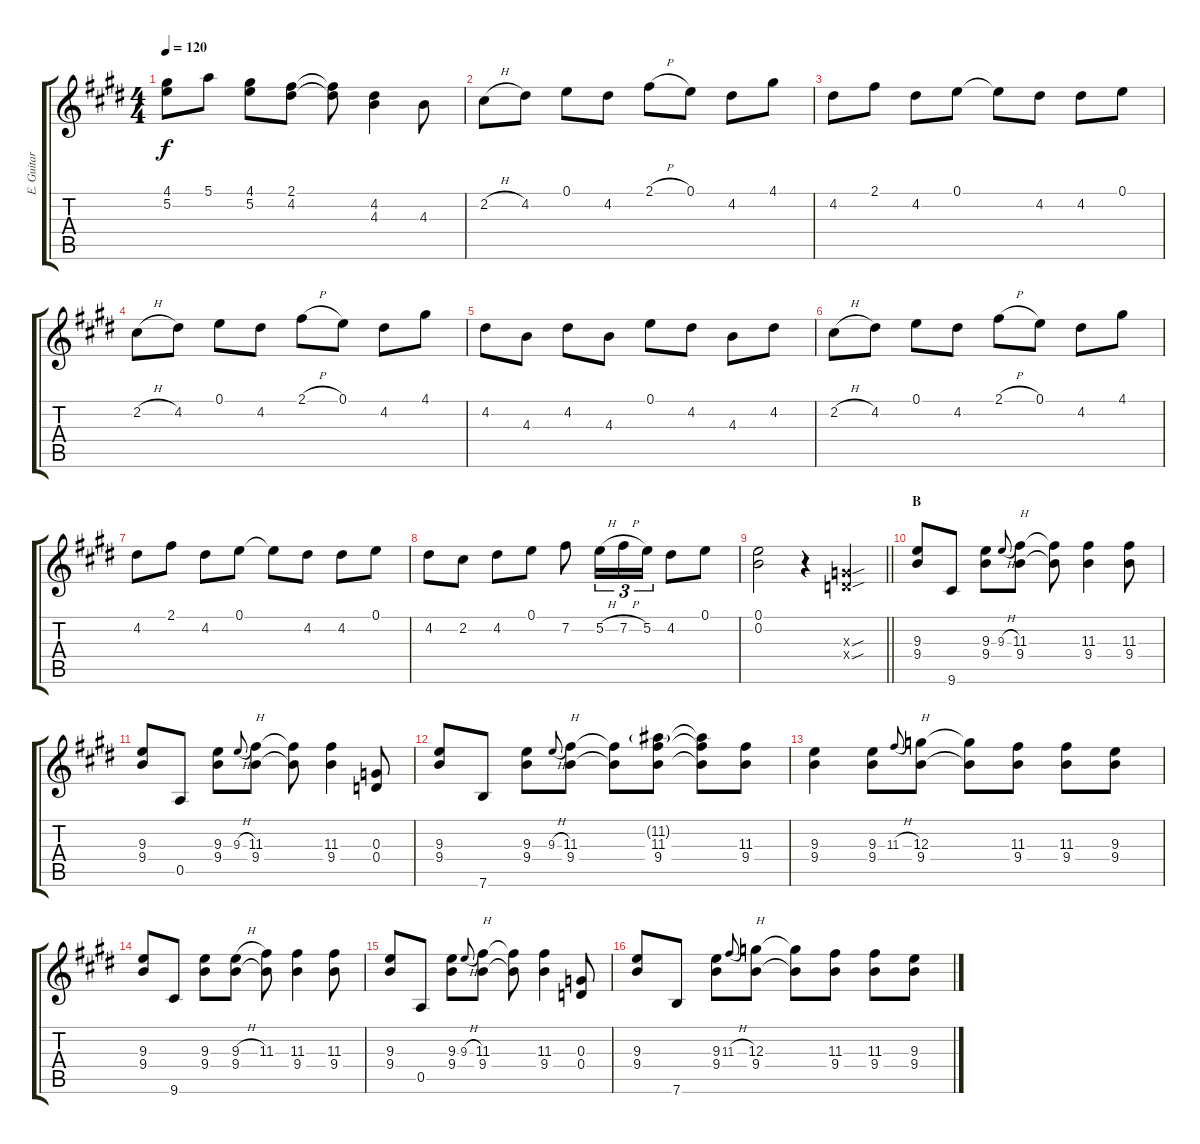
\track ("E. Guitar I" "E. Guitar ") {instrument electricguitarclean}
\staff {score tabs}
\tuning (E4 B3 G3 D3 A2 E2) {hide}
\ts (4 4)
\tempo 120
\clef g2
\ks e
(4.1 5.2).8{dy f} 5.1.8 (4.1 5.2).8 (2.1 4.2).8 (2.1{t} 4.2{t}).8 (4.2 4.3).4 4.3.8 |
2.2{h}.8 4.2.8 0.1.8 4.2.8 2.1{h}.8 0.1.8 4.2.8 4.1.8 |
4.2.8 2.1.8 4.2.8 0.1.8 0.1{t}.8 4.2.8 4.2.8 0.1.8 |
2.2{h}.8 4.2.8 0.1.8 4.2.8 2.1{h}.8 0.1.8 4.2.8 4.1.8 |
4.2.8 4.3.8 4.2.8 4.3.8 0.1.8 4.2.8 4.3.8 4.2.8 |
2.2{h}.8 4.2.8 0.1.8 4.2.8 2.1{h}.8 0.1.8 4.2.8 4.1.8 |
4.2.8 2.1.8 4.2.8 0.1.8 0.1{t}.8 4.2.8 4.2.8 0.1.8 |
4.2.8 2.2.8 4.2.8 0.1.8 7.2.8 5.2{h}.16{tu (3 2)} 7.2{h}.16{tu (3 2)} 5.2.16{tu (3 2)} 4.2.8 0.1.8 |
\barLineRight lightlight
(0.1 0.2).2 r.4 (0.3{sou x} 0.4{sou x}).4 |
\section ("" "B")
(9.3 9.4).8 9.6.8 (9.3 9.4).8 9.3{h}.8{gr onbeat} (11.3 9.4).8{txt "H"} (11.3{t} 9.4{t}).8 (11.3 9.4).4 (11.3 9.4).8 |
(9.3 9.4).8 0.5.8 (9.3 9.4).8 9.3{h}.8{gr onbeat} (11.3 9.4).8{txt "H"} (11.3{t} 9.4{t}).8 (11.3 9.4).4 (0.3 0.4).8 |
(9.3 9.4).8 7.6.8 (9.3 9.4).8 9.3{h}.8{gr onbeat} (11.3 9.4).8{txt "H"} (11.3{t} 9.4{t}).8 (11.2{g} 11.3 9.4).8 (11.2{t} 11.3{t} 9.4{t}).8 (11.3 9.4).8 |
(9.3 9.4).4 (9.3 9.4).8 11.3{h}.8{gr onbeat} (12.3 9.4).8{txt "H"} (12.3{t} 9.4{t}).8 (11.3 9.4).8 (11.3 9.4).8 (9.3 9.4).8 |
(9.3 9.4).8 9.6.8 (9.3 9.4).8 (9.3{h} 9.4).8 (11.3 9.4{t}).8 (11.3 9.4).4 (11.3 9.4).8 |
(9.3 9.4).8 0.5.8 (9.3 9.4).8 9.3{h}.8{gr onbeat} (11.3 9.4).8{txt "H"} (11.3{t} 9.4{t}).8 (11.3 9.4).4 (0.3 0.4).8 |
(9.3 9.4).8 7.6.8 (9.3 9.4).8 11.3{h}.8{gr onbeat} (12.3 9.4).8{txt "H"} (12.3{t} 9.4{t}).8 (11.3 9.4).8 (11.3 9.4).8 (9.3 9.4).8
